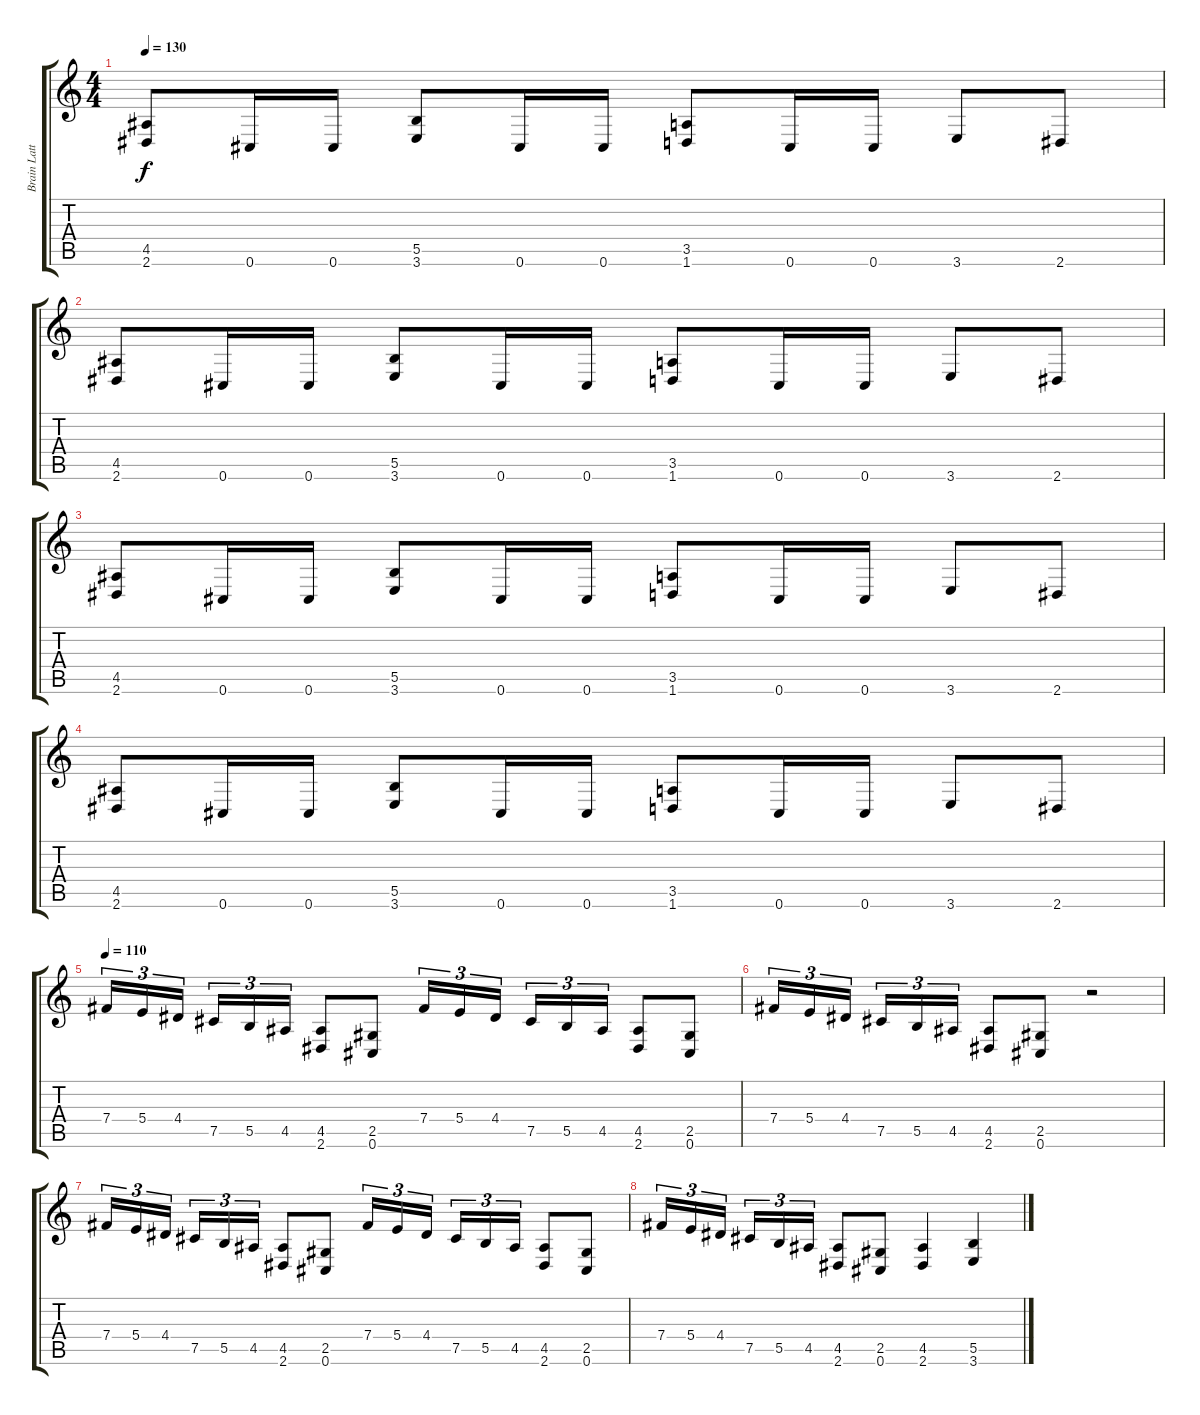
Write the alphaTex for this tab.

\track ("Brain Latta" "Brain Latt") {instrument distortionguitar}
\staff {score tabs}
\tuning (Db4 Ab3 E3 B2 Gb2 Db2) {hide}
\ts (4 4)
\tempo 130
\clef g2
\ks c
(4.5 2.6).8{dy f} 0.6.16 0.6.16 (5.5 3.6).8 0.6.16 0.6.16 (3.5 1.6).8 0.6.16 0.6.16 3.6.8 2.6.8 |
(4.5 2.6).8 0.6.16 0.6.16 (5.5 3.6).8 0.6.16 0.6.16 (3.5 1.6).8 0.6.16 0.6.16 3.6.8 2.6.8 |
(4.5 2.6).8 0.6.16 0.6.16 (5.5 3.6).8 0.6.16 0.6.16 (3.5 1.6).8 0.6.16 0.6.16 3.6.8 2.6.8 |
(4.5 2.6).8 0.6.16 0.6.16 (5.5 3.6).8 0.6.16 0.6.16 (3.5 1.6).8 0.6.16 0.6.16 3.6.8 2.6.8 |
\tempo 110
7.4.16{tu (3 2)} 5.4.16{tu (3 2)} 4.4.16{tu (3 2) beam splitsecondary} 7.5.16{tu (3 2)} 5.5.16{tu (3 2)} 4.5.16{tu (3 2)} (4.5 2.6).8 (2.5 0.6).8 7.4.16{tu (3 2)} 5.4.16{tu (3 2)} 4.4.16{tu (3 2) beam splitsecondary} 7.5.16{tu (3 2)} 5.5.16{tu (3 2)} 4.5.16{tu (3 2)} (4.5 2.6).8 (2.5 0.6).8 |
7.4.16{tu (3 2)} 5.4.16{tu (3 2)} 4.4.16{tu (3 2) beam splitsecondary} 7.5.16{tu (3 2)} 5.5.16{tu (3 2)} 4.5.16{tu (3 2)} (4.5 2.6).8 (2.5 0.6).8 r.2 |
7.4.16{tu (3 2)} 5.4.16{tu (3 2)} 4.4.16{tu (3 2) beam splitsecondary} 7.5.16{tu (3 2)} 5.5.16{tu (3 2)} 4.5.16{tu (3 2)} (4.5 2.6).8 (2.5 0.6).8 7.4.16{tu (3 2)} 5.4.16{tu (3 2)} 4.4.16{tu (3 2) beam splitsecondary} 7.5.16{tu (3 2)} 5.5.16{tu (3 2)} 4.5.16{tu (3 2)} (4.5 2.6).8 (2.5 0.6).8 |
7.4.16{tu (3 2)} 5.4.16{tu (3 2)} 4.4.16{tu (3 2) beam splitsecondary} 7.5.16{tu (3 2)} 5.5.16{tu (3 2)} 4.5.16{tu (3 2)} (4.5 2.6).8 (2.5 0.6).8 (4.5 2.6).4 (5.5 3.6).4
